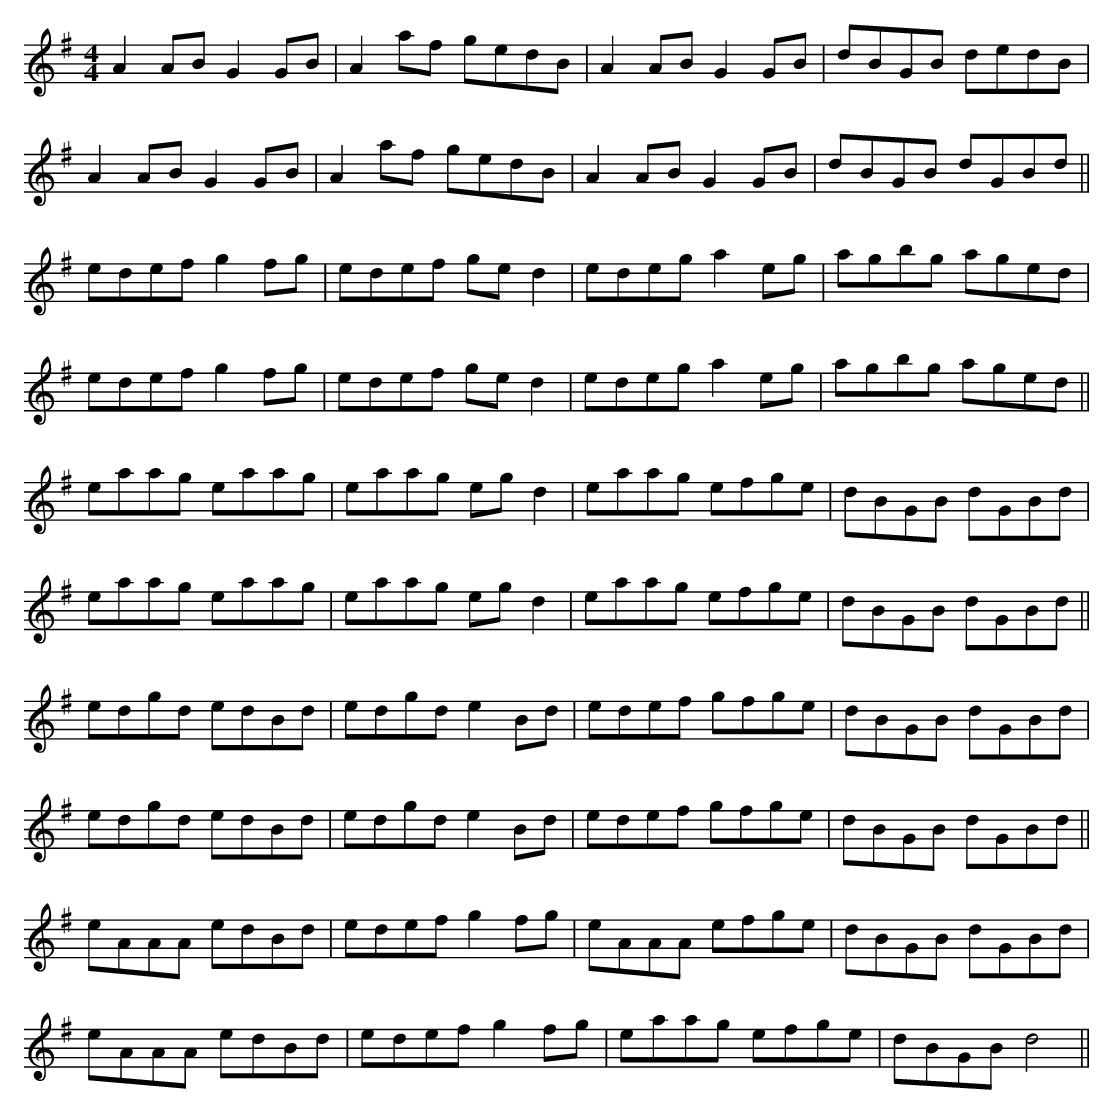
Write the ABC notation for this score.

X:1
M:4/4
K:G
A2 AB G2 GB| A2 af gedB| A2 AB G2 GB| dBGB dedB|
 A2 AB G2 GB| A2 af gedB| A2 AB G2 GB|dBGB dGBd||
 edef g2 fg| edef ge d2| edeg a2 eg|agbg aged|
 edef g2 fg| edef ge d2| edeg a2 eg|agbg aged||
 eaag eaag| eaag eg d2| eaag efge| dBGB dGBd|
 eaag eaag| eaag eg d2| eaag efge| dBGB dGBd||
 edgd edBd| edgd e2 Bd| edef gfge| dBGB dGBd|
 edgd edBd| edgd e2 Bd| edef gfge| dBGB dGBd||
 eAAA edBd| edef g2 fg| eAAA efge| dBGB dGBd|
 eAAA edBd| edef g2 fg| eaag efge| dBGB d4||
